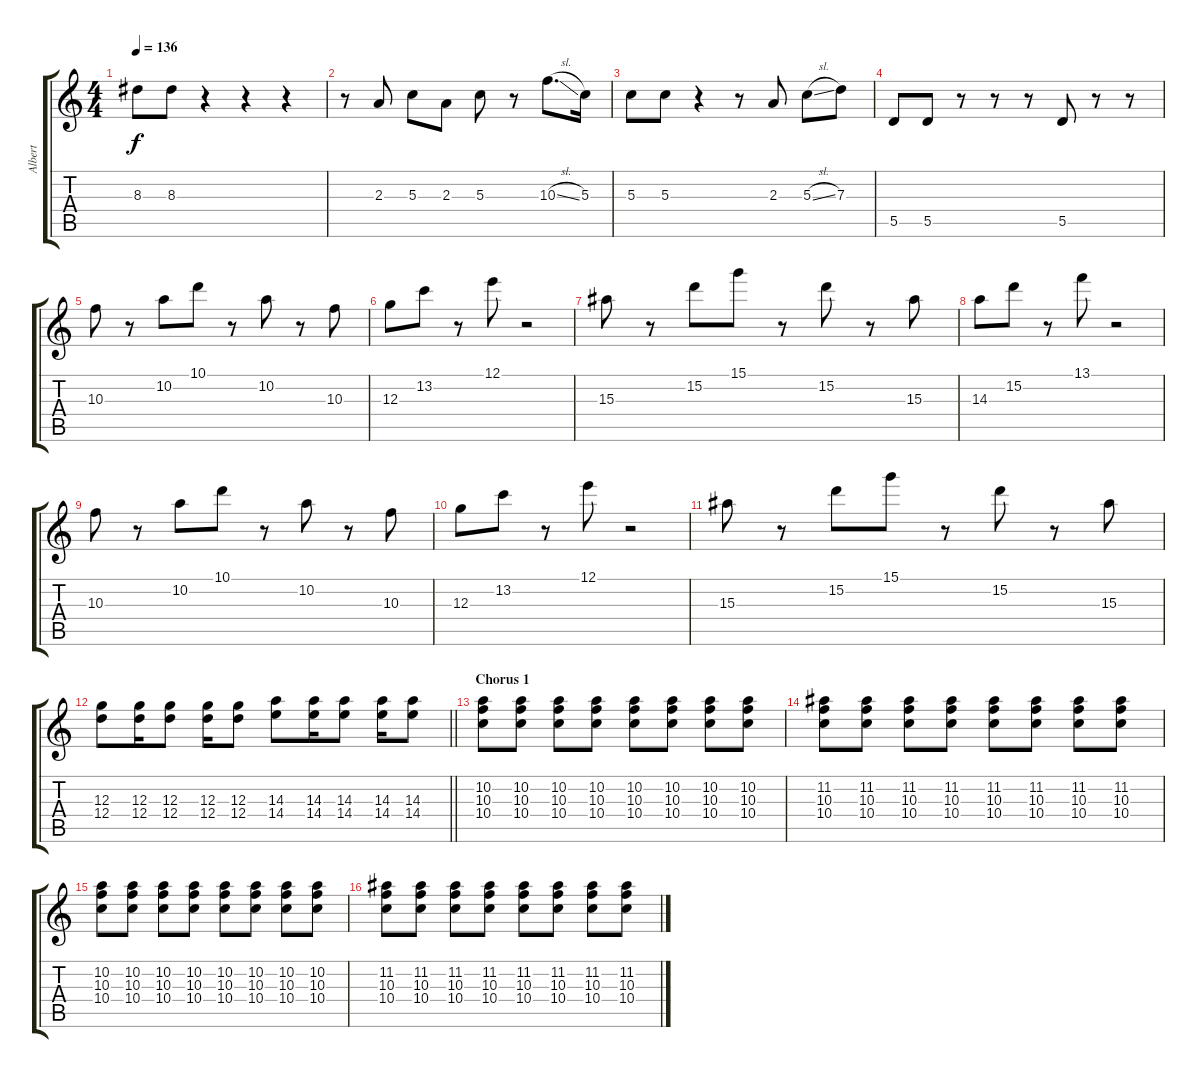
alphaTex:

\track ("Albert" "Albert") {instrument distortionguitar}
\staff {score tabs}
\tuning (E4 B3 G3 D3 A2 E2) {hide}
\ts (4 4)
\tempo 136
\clef g2
\ks c
8.3.8{dy f} 8.3.8 r.4 r.4 r.4 |
r.8 2.3.8 5.3.8 2.3.8 5.3.8 r.8 10.3{sl}.8{d} 5.3.16 |
5.3.8 5.3.8 r.4 r.8 2.3.8 5.3{sl}.8 7.3.8 |
5.5.8 5.5.8 r.8 r.8 r.8 5.5.8 r.8 r.8 |
10.3.8{instrument electricguitarmuted} r.8 10.2.8 10.1.8 r.8 10.2.8 r.8 10.3.8 |
12.3.8 13.2.8 r.8 12.1.8 r.2 |
15.3.8 r.8 15.2.8 15.1.8 r.8 15.2.8 r.8 15.3.8 |
14.3.8 15.2.8 r.8 13.1.8 r.2 |
10.3.8 r.8 10.2.8 10.1.8 r.8 10.2.8 r.8 10.3.8 |
12.3.8 13.2.8 r.8 12.1.8 r.2 |
15.3.8 r.8 15.2.8 15.1.8 r.8 15.2.8 r.8 15.3.8 |
\barLineRight lightlight
(12.3 12.4).8{instrument overdrivenguitar} (12.3 12.4).16 (12.3 12.4).8 (12.3 12.4).16 (12.3 12.4).8 (14.3 14.4).8 (14.3 14.4).16 (14.3 14.4).8 (14.3 14.4).16 (14.3 14.4).8 |
\section ("" "Chorus 1")
(10.2 10.3 10.4).8 (10.2 10.3 10.4).8 (10.2 10.3 10.4).8 (10.2 10.3 10.4).8 (10.2 10.3 10.4).8 (10.2 10.3 10.4).8 (10.2 10.3 10.4).8 (10.2 10.3 10.4).8 |
(11.2 10.3 10.4).8 (11.2 10.3 10.4).8 (11.2 10.3 10.4).8 (11.2 10.3 10.4).8 (11.2 10.3 10.4).8 (11.2 10.3 10.4).8 (11.2 10.3 10.4).8 (11.2 10.3 10.4).8 |
(10.2 10.3 10.4).8 (10.2 10.3 10.4).8 (10.2 10.3 10.4).8 (10.2 10.3 10.4).8 (10.2 10.3 10.4).8 (10.2 10.3 10.4).8 (10.2 10.3 10.4).8 (10.2 10.3 10.4).8 |
(11.2 10.3 10.4).8 (11.2 10.3 10.4).8 (11.2 10.3 10.4).8 (11.2 10.3 10.4).8 (11.2 10.3 10.4).8 (11.2 10.3 10.4).8 (11.2 10.3 10.4).8 (11.2 10.3 10.4).8
